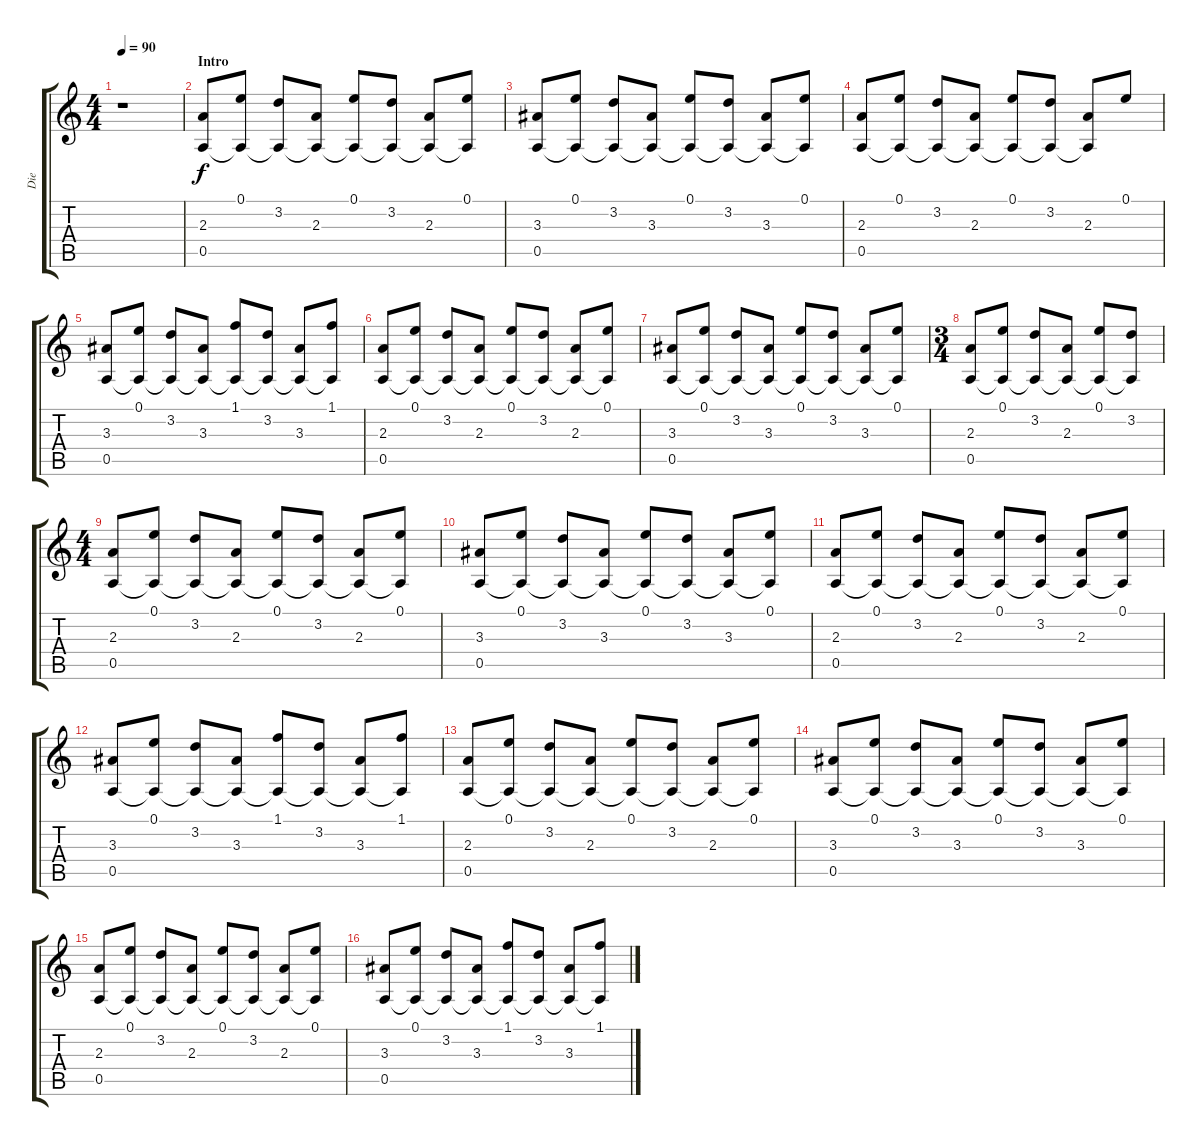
\track ("Die" "Die") {instrument overdrivenguitar}
\staff {score tabs}
\tuning (E4 B3 G3 D3 A2 E2) {hide}
\ts (4 4)
\tempo 90
\clef g2
\ks c
r.1{dy f instrument overdrivenguitar} |
\section ("" "Intro")
(2.3 0.5).8{balance 16 instrument sitar} (0.1 0.5{t}).8 (3.2 0.5{t}).8 (2.3 0.5{t}).8 (0.1 0.5{t}).8 (3.2 0.5{t}).8 (2.3 0.5{t}).8 (0.1 0.5{t}).8 |
(3.3 0.5).8{balance 0} (0.1 0.5{t}).8 (3.2 0.5{t}).8 (3.3 0.5{t}).8 (0.1 0.5{t}).8 (3.2 0.5{t}).8 (3.3 0.5{t}).8 (0.1 0.5{t}).8 |
(2.3 0.5).8{balance 16} (0.1 0.5{t}).8 (3.2 0.5{t}).8 (2.3 0.5{t}).8 (0.1 0.5{t}).8 (3.2 0.5{t}).8 (2.3 0.5{t}).8 0.1.8 |
(3.3 0.5).8{balance 0} (0.1 0.5{t}).8 (3.2 0.5{t}).8 (3.3 0.5{t}).8 (1.1 0.5{t}).8 (3.2 0.5{t}).8 (3.3 0.5{t}).8 (1.1 0.5{t}).8 |
(2.3 0.5).8{balance 16} (0.1 0.5{t}).8 (3.2 0.5{t}).8 (2.3 0.5{t}).8 (0.1 0.5{t}).8 (3.2 0.5{t}).8 (2.3 0.5{t}).8 (0.1 0.5{t}).8 |
(3.3 0.5).8{balance 0} (0.1 0.5{t}).8 (3.2 0.5{t}).8 (3.3 0.5{t}).8 (0.1 0.5{t}).8 (3.2 0.5{t}).8 (3.3 0.5{t}).8 (0.1 0.5{t}).8 |
\ts (3 4)
(2.3 0.5).8{balance 16} (0.1 0.5{t}).8 (3.2 0.5{t}).8 (2.3 0.5{t}).8 (0.1 0.5{t}).8 (3.2 0.5{t}).8 |
\ts (4 4)
(2.3 0.5).8{balance 0} (0.1 0.5{t}).8 (3.2 0.5{t}).8 (2.3 0.5{t}).8 (0.1 0.5{t}).8 (3.2 0.5{t}).8 (2.3 0.5{t}).8 (0.1 0.5{t}).8 |
(3.3 0.5).8{balance 16} (0.1 0.5{t}).8 (3.2 0.5{t}).8 (3.3 0.5{t}).8 (0.1 0.5{t}).8 (3.2 0.5{t}).8 (3.3 0.5{t}).8 (0.1 0.5{t}).8 |
(2.3 0.5).8{balance 0} (0.1 0.5{t}).8 (3.2 0.5{t}).8 (2.3 0.5{t}).8 (0.1 0.5{t}).8 (3.2 0.5{t}).8 (2.3 0.5{t}).8 (0.1 0.5{t}).8 |
(3.3 0.5).8{balance 16} (0.1 0.5{t}).8 (3.2 0.5{t}).8 (3.3 0.5{t}).8 (1.1 0.5{t}).8 (3.2 0.5{t}).8 (3.3 0.5{t}).8 (1.1 0.5{t}).8 |
(2.3 0.5).8{balance 0} (0.1 0.5{t}).8 (3.2 0.5{t}).8 (2.3 0.5{t}).8 (0.1 0.5{t}).8 (3.2 0.5{t}).8 (2.3 0.5{t}).8 (0.1 0.5{t}).8 |
(3.3 0.5).8{balance 16} (0.1 0.5{t}).8 (3.2 0.5{t}).8 (3.3 0.5{t}).8 (0.1 0.5{t}).8 (3.2 0.5{t}).8 (3.3 0.5{t}).8 (0.1 0.5{t}).8 |
(2.3 0.5).8{balance 0} (0.1 0.5{t}).8 (3.2 0.5{t}).8 (2.3 0.5{t}).8 (0.1 0.5{t}).8 (3.2 0.5{t}).8 (2.3 0.5{t}).8 (0.1 0.5{t}).8 |
(3.3 0.5).8{balance 16} (0.1 0.5{t}).8 (3.2 0.5{t}).8 (3.3 0.5{t}).8 (1.1 0.5{t}).8 (3.2 0.5{t}).8 (3.3 0.5{t}).8 (1.1 0.5{t}).8
